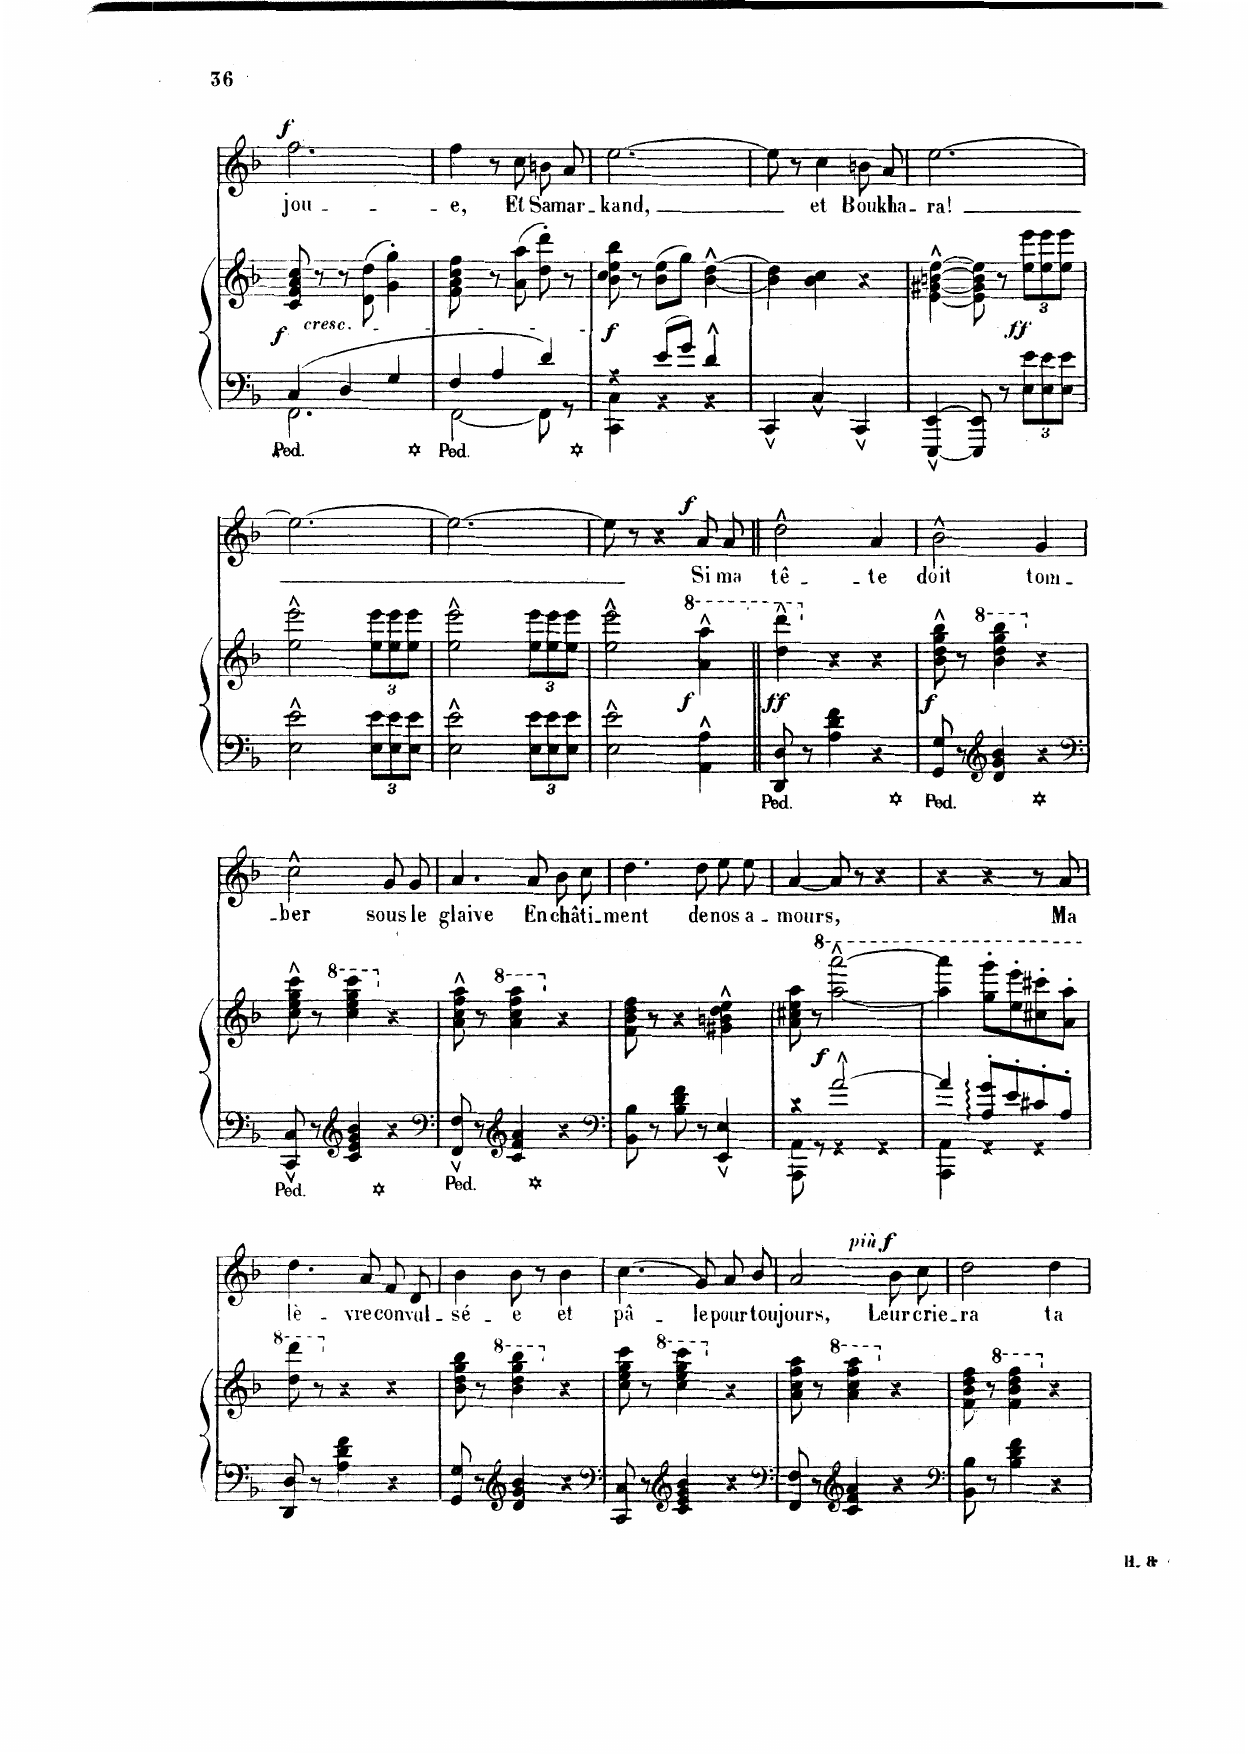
**kern	**kern	**dynam	**kern	**text	**dynam
*part2	*part2	*part2	*part1	*part1	*part1
*staff3	*staff2	*staff2/3	*staff1	*staff1	*staff1
*I"Piano	*	*	*I"Chant Voice	*	*
*I'Pno	*	*	*	*	*
*clefF4	*clefG2	*	*clefG2	*	*
*k[b-]	*k[b-]	*	*k[b-]	*	*
*M3/4	*M3/4	*	*M3/4	*	*
=67	=67	=67	=67	=67	=67
*^	*	*	*	*	*
!	!	!LO:TX:b:i:t=cresc.	!	!	!	!
!	!	!	!LO:DY:b	!	!	!LO:DY:a
4C/	2.FF\	8c/ 8f/ 8a/ 8cc/	f	2.ff\	jou-	f
.	.	8r	.	.	.	.
4D/	.	8r	.	.	.	.
.	.	(8d\ 8dd\	.	.	.	.
4G/	.	4g\' 4gg\')	.	.	.	.
=68	=68	=68	=68	=68	=68	=68
4F/	[2FF\	8f\ 8a\ 8cc\ 8ff\	.	4ff\	-e,	.
.	.	4r	.	.	.	.
4A/	.	.	.	8r	.	.
.	.	(8a\ 8aa\	.	8cc\	Et	.
4d/	8FF\]	8dd\' 8ddd\')	.	8bn/L	Sa-	.
.	8r	8r	.	8a/J	-mar-	.
=69	=69	=69	=69	=69	=69	=69
!	!	!	!LO:DY:b	!	!	!
4r	4CC\ 4C\	8b-\ 8cc\ 8ee\ 8bb-\	f	[2.ee\	-kand,	.
.	.	8r	.	.	.	.
8e/L	4r	(8b-\ 8ee\L	.	.	.	.
8g/J	.	8gg\J)	.	.	.	.
4d^^/	4r	[4b-\^^ [4dd\^^	.	.	.	.
*v	*v	*	*	*	*	*
=70	=70	=70	=70	=70	=70
4CC^^/	4b-\] 4dd\]	.	8ee\]	.	.
.	.	.	8r	.	.
4C^^/	4b-\ 4cc\	.	4cc\	et	.
4CC^^/	4r	.	8bn/L	Bouk-	.
.	.	.	8a/J	-ha-	.
=71	=71	=71	=71	=71	=71
[4EEE/^^ [4EE/^^	[4e\^^ [4g#X\^^ [4bn\^^ [4ee\^^	.	[2.ee\	-ra!	.
8EEE/] 8EE/]	8e\] 8g#\] 8b\] 8ee\]	.	.	.	.
8r	8r	.	.	.	.
*Xbrackettup	*Xbrackettup	*	*	*	*
!	!	!LO:DY:b	!	!	!
12E\ 12e\L	12ee\ 12eee\L	ff	.	.	.
12E\ 12e\	12ee\ 12eee\	.	.	.	.
12E\ 12e\J	12ee\ 12eee\J	.	.	.	.
=72	=72	=72	=72	=72	=72
2E\^^ 2e\^^	2ee\^^ 2eee\^^	.	2.ee\_	.	.
12E\ 12e\L	12ee\ 12eee\L	.	.	.	.
12E\ 12e\	12ee\ 12eee\	.	.	.	.
12E\ 12e\J	12ee\ 12eee\J	.	.	.	.
=73	=73	=73	=73	=73	=73
2E\^^ 2e\^^	2ee\^^ 2eee\^^	.	2.ee\_	.	.
12E\ 12e\L	12ee\ 12eee\L	.	.	.	.
12E\ 12e\	12ee\ 12eee\	.	.	.	.
12E\ 12e\J	12ee\ 12eee\J	.	.	.	.
=74	=74	=74	=74	=74	=74
2E\^^ 2e\^^	2ee\^^ 2eee\^^	.	8ee\]	.	.
.	.	.	8r	.	.
.	.	.	4r	.	.
*	*8va	*	*	*	*
!	!	!LO:DY:b	!	!	!LO:DY:a
4AA\^^ 4A\^^	4aa\^^ 4aaa\^^	f	8a/L	Si	f
.	.	.	8a/J	ma	.
=75||	=75||	=75||	=75||	=75||	=75||
!	!	!LO:DY:b	!	!	!
8DD/ 8D/	4ddd\^^ 4dddd\^^	ff	2dd^^\	tê-	.
8r	.	.	.	.	.
*	*X8va	*	*	*	*
4A\ 4d\ 4f\	4r	.	.	.	.
4r	4r	.	4a/	-te	.
=76	=76	=76	=76	=76	=76
!	!	!LO:DY:b	!	!	!
8GG/ 8G/	8b-\^^ 8dd\^^ 8gg\^^ 8bb-\^^	f	2b-^^\	doit	.
8r	8r	.	.	.	.
*clefG2	*	*	*	*	*
*	*8va	*	*	*	*
4d/ 4g/ 4b-/	4bb-\ 4ddd\ 4ggg\ 4bbb-\	.	.	.	.
*	*X8va	*	*	*	*
4r	4r	.	4g/	tom-	.
=77	=77	=77	=77	=77	=77
*clefF4	*	*	*	*	*
8CC/^^ 8C/^^	8cc\^^ 8ee\^^ 8gg\^^ 8ccc\^^	.	2cc^^\	-- ber	.
8r	8r	.	.	.	.
*clefG2	*	*	*	*	*
*	*8va	*	*	*	*
4c/ 4e/ 4g/ 4b-/	4ccc\ 4eee\ 4ggg\ 4cccc\	.	.	.	.
*	*X8va	*	*	*	*
4r	4r	.	8g/L	sous	.
.	.	.	8g/J	le	.
=78	=78	=78	=78	=78	=78
*clefF4	*	*	*	*	*
8FF/^^ 8F/^^	8a\^^ 8cc\^^ 8ff\^^ 8aa\^^	.	4.a/	glaive	.
8r	8r	.	.	.	.
*clefG2	*	*	*	*	*
*	*8va	*	*	*	*
4c/ 4f/ 4a/	4aa\ 4ccc\ 4fff\ 4aaa\	.	.	.	.
.	.	.	8a/	En	.
*	*X8va	*	*	*	*
4r	4r	.	8b-\L	châ-	.
.	.	.	8cc\J	-ti-	.
=79	=79	=79	=79	=79	=79
*clefF4	*	*	*	*	*
8BB-\ 8B-\	8f\ 8b-\ 8dd\ 8ff\	.	4.dd\	-ment	.
8r	8r	.	.	.	.
8B-\ 8d\ 8f\	4r	.	.	.	.
8r	.	.	8dd\	de	.
4EE/^^ 4E/^^	4g#X\^^ 4bn\^^ 4dd\^^ 4ee\^^	.	8ee\L	nos	.
.	.	.	8ee\J	a-	.
=80	=80	=80	=80	=80	=80
*^	*	*	*	*	*
4r	8AAA\ 8AA\	8a\ 8cc#X\ 8ee\ 8aa\	.	[4a/	-mours,	.
!	!	!	!LO:DY:b	!	!	!
.	8r	8r	f	.	.	.
*	*	*8va	*	*	*	*
[>2a^^/	4r	[2aaa\^^ [2aaaa\^^	.	8a/]	.	.
.	.	.	.	8r	.	.
.	4r	.	.	4r	.	.
=81	=81	=81	=81	=81	=81	=81
4a/]	4AAA\ 4AA\	4aaa\] 4aaaa\]	.	4r	.	.
8A/' 8g/'L	4r	8ggg\' 8gggg\'L	.	4r	.	.
8e'/	.	8eee\' 8eeee\'	.	.	.	.
8c#X'/	4r	8ccc#X\' 8cccc#X\'	.	8r	.	.
8A'/J	.	8aa\' 8aaa\'J	.	8a/	Ma	.
*v	*v	*	*	*	*	*
=82	=82	=82	=82	=82	=82
8DD/ 8D/	8ddd\ 8dddd\	.	4.dd\	lè-	.
*	*X8va	*	*	*	*
8r	8r	.	.	.	.
4A\ 4d\ 4f\	4r	.	.	.	.
.	.	.	8a/	-vre	.
4r	4r	.	8f/L	con-	.
.	.	.	8d/J	-vul-	.
=83	=83	=83	=83	=83	=83
8GG/ 8G/	8b-\ 8dd\ 8gg\ 8bb-\	.	4b-\	-sé-	.
8r	8r	.	.	.	.
*clefG2	*	*	*	*	*
*	*8va	*	*	*	*
4d/ 4g/ 4b-/	4bb-\ 4ddd\ 4ggg\ 4bbb-\	.	8b-\	-e	.
.	.	.	8r	.	.
*	*X8va	*	*	*	*
4r	4r	.	4b-\	et	.
=84	=84	=84	=84	=84	=84
*clefF4	*	*	*	*	*
8CC/ 8C/	8cc\ 8ee\ 8gg\ 8ccc\	.	(4.cc\	pâ-	.
8r	8r	.	.	.	.
*clefG2	*	*	*	*	*
*	*8va	*	*	*	*
4c/ 4e/ 4g/ 4b-/	4ccc\ 4eee\ 4ggg\ 4cccc\	.	.	.	.
.	.	.	8g/)	-le	.
*	*X8va	*	*	*	*
4r	4r	.	8a/L	pour	.
.	.	.	8b-/J	tou-	.
=85	=85	=85	=85	=85	=85
*clefF4	*	*	*	*	*
8FF/ 8F/	8a\ 8cc\ 8ff\ 8aa\	.	2a/	-jours,	.
8r	8r	.	.	.	.
*clefG2	*	*	*	*	*
*	*8va	*	*	*	*
4c/ 4f/ 4a/	4aa\ 4ccc\ 4fff\ 4aaa\	.	.	.	.
*	*X8va	*	*	*	*
!	!	!	!	!	!LO:DY:a
!	!	!	!	!	!LO:DY:n=1:a
4r	4r	.	8b-\L	Leur	other-dynamics f
.	.	.	8cc\J	crie-	.
=86	=86	=86	=86	=86	=86
*clefF4	*	*	*	*	*
8BB-\ 8B-\	8f\ 8b-\ 8dd\ 8ff\	.	2dd\	-ra	.
8r	8r	.	.	.	.
*	*8va	*	*	*	*
4B-\ 4d\ 4f\	4ff\ 4bb-\ 4ddd\ 4fff\	.	.	.	.
*	*X8va	*	*	*	*
4r	4r	.	4dd\	ta	.
=	=	=	=	=	=
*-	*-	*-	*-	*-	*-
